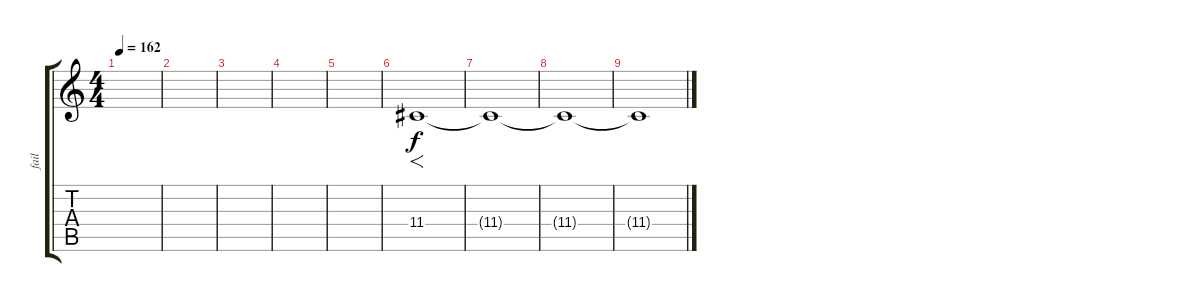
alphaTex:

\track ("fail" "fail") {instrument seashore}
\staff {score tabs}
\tuning (E4 B3 G3 D3 A2 E2) {hide}
\ts (4 4)
\tempo 162
\clef g2
\ks c
|
|
|
|
|
11.4.1{f} |
11.4{t}.1 |
11.4{t}.1 |
11.4{t}.1
